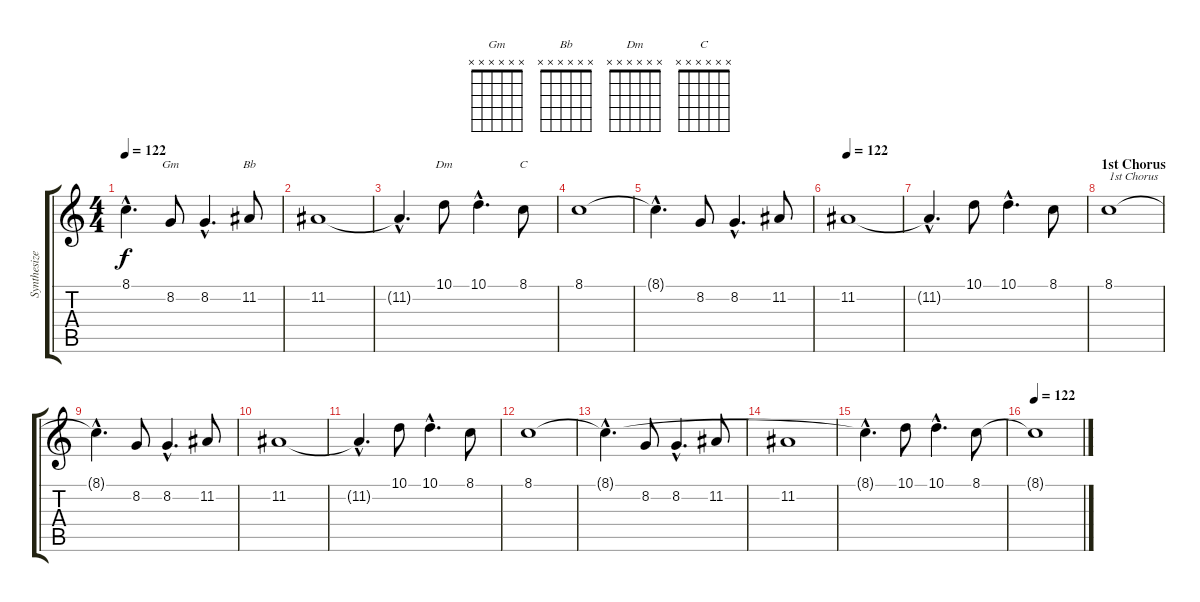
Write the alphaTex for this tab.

\track ("Synthesizer 2" "Synthesize") {instrument lead2sawtooth}
\staff {score tabs}
\tuning (E4 B3 G3 D3 A2 E2) {hide}
\chord ("Gm" x x x x x x) {firstfret 0}
\chord ("Bb" x x x x x x) {firstfret 0}
\chord ("Dm" x x x x x x) {firstfret 0}
\chord ("C" x x x x x x) {firstfret 0}
\ts (4 4)
\tempo 122
\clef g2
\ks c
8.1{hac t}.4{d dy f} 8.2.8{ch "Gm"} 8.2{hac}.4{d} 11.2.8{ch "Bb"} |
11.2.1 |
11.2{hac t}.4{d} 10.1.8{ch "Dm"} 10.1{hac}.4{d} 8.1.8{ch "C"} |
8.1.1 |
8.1{hac t}.4{d} 8.2.8 8.2{hac}.4{d} 11.2.8 |
\tempo 122
11.2.1 |
11.2{hac t}.4{d} 10.1.8 10.1{hac}.4{d} 8.1.8 |
\section ("" "1st Chorus")
8.1.1{txt "1st Chorus"} |
8.1{hac t}.4{d} 8.2.8 8.2{hac}.4{d} 11.2.8 |
11.2.1 |
11.2{hac t}.4{d} 10.1.8 10.1{hac}.4{d} 8.1.8 |
8.1.1 |
8.1{hac t}.4{d} 8.2.8 8.2{hac}.4{d} 11.2.8 |
11.2.1 |
8.1{hac t}.4{d} 10.1.8 10.1{hac}.4{d} 8.1.8 |
\tempo 122
8.1{t}.1
